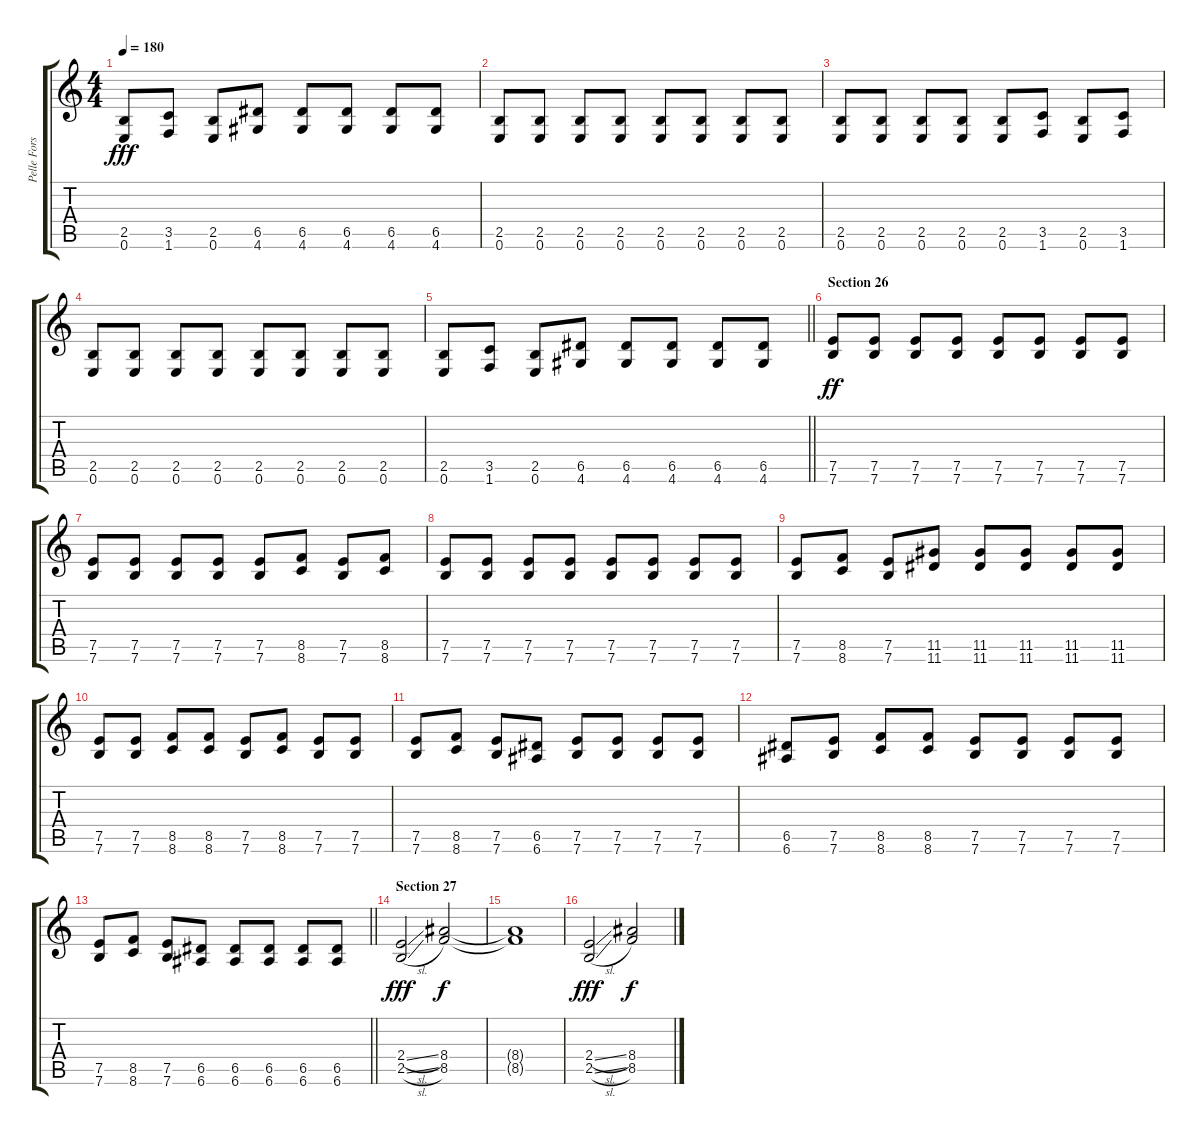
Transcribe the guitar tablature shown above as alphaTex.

\track ("Pelle Forsberg" "Pelle Fors") {instrument distortionguitar}
\staff {score tabs}
\tuning (E4 B3 G3 D3 A2 E2) {hide}
\ts (4 4)
\tempo 180
\clef g2
\ks c
(2.5 0.6).8{dy fff} (3.5 1.6).8 (2.5 0.6).8 (6.5 4.6).8 (6.5 4.6).8 (6.5 4.6).8 (6.5 4.6).8 (6.5 4.6).8 |
(2.5 0.6).8 (2.5 0.6).8 (2.5 0.6).8 (2.5 0.6).8 (2.5 0.6).8 (2.5 0.6).8 (2.5 0.6).8 (2.5 0.6).8 |
(2.5 0.6).8 (2.5 0.6).8 (2.5 0.6).8 (2.5 0.6).8 (2.5 0.6).8 (3.5 1.6).8 (2.5 0.6).8 (3.5 1.6).8 |
(2.5 0.6).8 (2.5 0.6).8 (2.5 0.6).8 (2.5 0.6).8 (2.5 0.6).8 (2.5 0.6).8 (2.5 0.6).8 (2.5 0.6).8 |
\barLineRight lightlight
(2.5 0.6).8 (3.5 1.6).8 (2.5 0.6).8 (6.5 4.6).8 (6.5 4.6).8 (6.5 4.6).8 (6.5 4.6).8 (6.5 4.6).8 |
\section ("" "Section 26")
(7.5 7.6).8{dy ff} (7.5 7.6).8 (7.5 7.6).8 (7.5 7.6).8 (7.5 7.6).8 (7.5 7.6).8 (7.5 7.6).8 (7.5 7.6).8 |
(7.5 7.6).8 (7.5 7.6).8 (7.5 7.6).8 (7.5 7.6).8 (7.5 7.6).8 (8.5 8.6).8 (7.5 7.6).8 (8.5 8.6).8 |
(7.5 7.6).8 (7.5 7.6).8 (7.5 7.6).8 (7.5 7.6).8 (7.5 7.6).8 (7.5 7.6).8 (7.5 7.6).8 (7.5 7.6).8 |
(7.5 7.6).8 (8.5 8.6).8 (7.5 7.6).8 (11.5 11.6).8 (11.5 11.6).8 (11.5 11.6).8 (11.5 11.6).8 (11.5 11.6).8 |
(7.5 7.6).8 (7.5 7.6).8 (8.5 8.6).8 (8.5 8.6).8 (7.5 7.6).8 (8.5 8.6).8 (7.5 7.6).8 (7.5 7.6).8 |
(7.5 7.6).8 (8.5 8.6).8 (7.5 7.6).8 (6.5 6.6).8 (7.5 7.6).8 (7.5 7.6).8 (7.5 7.6).8 (7.5 7.6).8 |
(6.5 6.6).8 (7.5 7.6).8 (8.5 8.6).8 (8.5 8.6).8 (7.5 7.6).8 (7.5 7.6).8 (7.5 7.6).8 (7.5 7.6).8 |
\barLineRight lightlight
(7.5 7.6).8 (8.5 8.6).8 (7.5 7.6).8 (6.5 6.6).8 (6.5 6.6).8 (6.5 6.6).8 (6.5 6.6).8 (6.5 6.6).8 |
\section ("" "Section 27")
(2.4{sl} 2.5{sl}).2{dy fff} (8.4 8.5).2{dy f} |
(8.4{t} 8.5{t}).1 |
(2.4{sl} 2.5{sl}).2{dy fff} (8.4 8.5).2{dy f}
